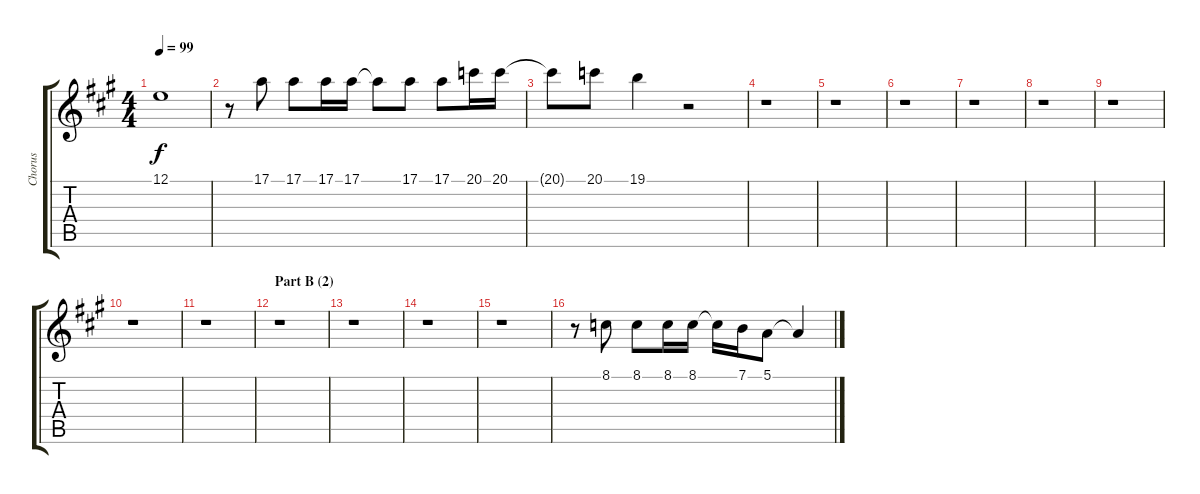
\track ("Chorus" "Chorus") {instrument trumpet}
\staff {score tabs}
\tuning (E4 B3 G3 D3 A2 E2) {hide}
\ts (4 4)
\tempo 99
\clef g2
\ks a
12.1{t}.1{dy f} |
r.8 17.1.8 17.1.8 17.1.16 17.1.16 17.1{t}.8 17.1.8 17.1.8 20.1.16 20.1.16 |
20.1{t}.8 20.1.8 19.1.4 r.2 |
r.1 |
r.1 |
r.1 |
r.1 |
r.1 |
r.1 |
r.1 |
r.1 |
\section ("" "Part B (2)")
r.1 |
r.1 |
r.1 |
r.1 |
r.8 8.1.8 8.1.8 8.1.16 8.1.16 8.1{t}.16 7.1.16 5.1.8 5.1{t}.4
